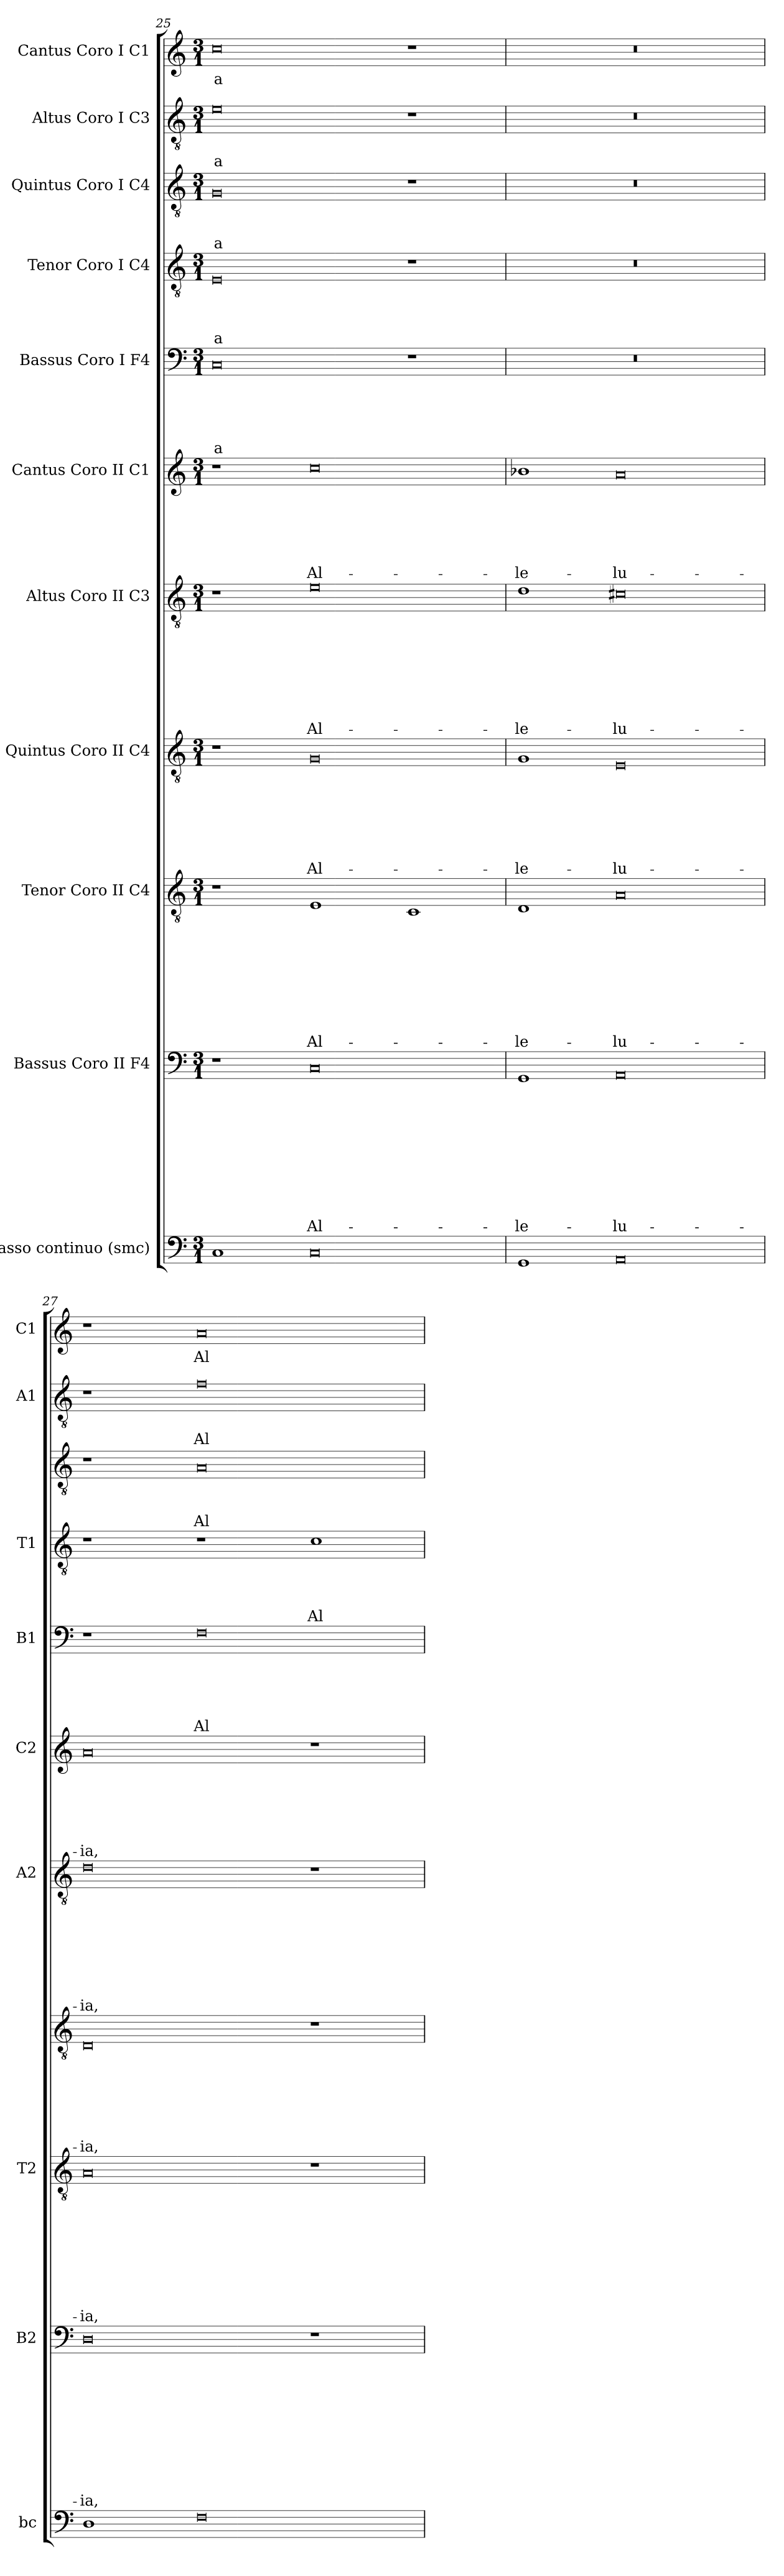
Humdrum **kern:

**kern	**kern	**text	**text	**text	**text	**text	**text	**text	**text	**text	**text	**kern	**text	**text	**text	**text	**text	**text	**text	**text	**text	**kern	**text	**text	**text	**text	**text	**text	**text	**kern	**text	**text	**text	**text	**text	**text	**text	**text	**kern	**text	**text	**text	**text	**text	**text	**kern	**text	**text	**text	**text	**text	**kern	**text	**text	**text	**text	**kern	**text	**text	**text	**kern	**text	**text	**kern	**text
*part11	*part10	*part10	*part10	*part10	*part10	*part10	*part10	*part10	*part10	*part10	*part10	*part9	*part9	*part9	*part9	*part9	*part9	*part9	*part9	*part9	*part9	*part8	*part8	*part8	*part8	*part8	*part8	*part8	*part8	*part7	*part7	*part7	*part7	*part7	*part7	*part7	*part7	*part7	*part6	*part6	*part6	*part6	*part6	*part6	*part6	*part5	*part5	*part5	*part5	*part5	*part5	*part4	*part4	*part4	*part4	*part4	*part3	*part3	*part3	*part3	*part2	*part2	*part2	*part1	*part1
*staff11	*staff10	*staff10	*staff10	*staff10	*staff10	*staff10	*staff10	*staff10	*staff10	*staff10	*staff10	*staff9	*staff9	*staff9	*staff9	*staff9	*staff9	*staff9	*staff9	*staff9	*staff9	*staff8	*staff8	*staff8	*staff8	*staff8	*staff8	*staff8	*staff8	*staff7	*staff7	*staff7	*staff7	*staff7	*staff7	*staff7	*staff7	*staff7	*staff6	*staff6	*staff6	*staff6	*staff6	*staff6	*staff6	*staff5	*staff5	*staff5	*staff5	*staff5	*staff5	*staff4	*staff4	*staff4	*staff4	*staff4	*staff3	*staff3	*staff3	*staff3	*staff2	*staff2	*staff2	*staff1	*staff1
*I"Basso continuo (smc)	*I"Bassus  Coro II F4	*	*	*	*	*	*	*	*	*	*	*I"Tenor Coro II C4	*	*	*	*	*	*	*	*	*	*I"Quintus  Coro II C4	*	*	*	*	*	*	*	*I"Altus  Coro II C3	*	*	*	*	*	*	*	*	*I"Cantus  Coro II C1	*	*	*	*	*	*	*I"Bassus  Coro I F4	*	*	*	*	*	*I"Tenor  Coro I C4	*	*	*	*	*I"Quintus Coro I C4	*	*	*	*I"Altus Coro I C3	*	*	*I"Cantus  Coro I C1	*
*I'bc	*I'B2	*	*	*	*	*	*	*	*	*	*	*I'T2	*	*	*	*	*	*	*	*	*	*	*	*	*	*	*	*	*	*I'A2	*	*	*	*	*	*	*	*	*I'C2	*	*	*	*	*	*	*I'B1	*	*	*	*	*	*I'T1	*	*	*	*	*	*	*	*	*I'A1	*	*	*I'C1	*
!!LO:LB:g=z
*clefF4	*clefF4	*	*	*	*	*	*	*	*	*	*	*clefGv2	*	*	*	*	*	*	*	*	*	*clefGv2	*	*	*	*	*	*	*	*clefGv2	*	*	*	*	*	*	*	*	*clefG2	*	*	*	*	*	*	*clefF4	*	*	*	*	*	*clefGv2	*	*	*	*	*clefGv2	*	*	*	*clefGv2	*	*	*clefG2	*
*k[]	*k[]	*	*	*	*	*	*	*	*	*	*	*k[]	*	*	*	*	*	*	*	*	*	*k[]	*	*	*	*	*	*	*	*k[]	*	*	*	*	*	*	*	*	*k[]	*	*	*	*	*	*	*k[]	*	*	*	*	*	*k[]	*	*	*	*	*k[]	*	*	*	*k[]	*	*	*k[]	*
*C:	*C:	*	*	*	*	*	*	*	*	*	*	*C:	*	*	*	*	*	*	*	*	*	*C:	*	*	*	*	*	*	*	*C:	*	*	*	*	*	*	*	*	*C:	*	*	*	*	*	*	*C:	*	*	*	*	*	*C:	*	*	*	*	*C:	*	*	*	*C:	*	*	*C:	*
*M3/1	*M3/1	*	*	*	*	*	*	*	*	*	*	*M3/1	*	*	*	*	*	*	*	*	*	*M3/1	*	*	*	*	*	*	*	*M3/1	*	*	*	*	*	*	*	*	*M3/1	*	*	*	*	*	*	*M3/1	*	*	*	*	*	*M3/1	*	*	*	*	*M3/1	*	*	*	*M3/1	*	*	*M3/1	*
=25	=25	=25	=25	=25	=25	=25	=25	=25	=25	=25	=25	=25	=25	=25	=25	=25	=25	=25	=25	=25	=25	=25	=25	=25	=25	=25	=25	=25	=25	=25	=25	=25	=25	=25	=25	=25	=25	=25	=25	=25	=25	=25	=25	=25	=25	=25	=25	=25	=25	=25	=25	=25	=25	=25	=25	=25	=25	=25	=25	=25	=25	=25	=25	=25	=25
!	!	!	!	!	!	!	!	!	!	!	!	!	!	!	!	!	!	!	!	!	!	!	!	!	!	!	!	!	!	!	!	!	!	!	!	!	!	!	!	!	!	!	!	!	!	!	!	!	!	!	!LO:LY:b	!	!	!	!	!LO:LY:b	!	!	!	!LO:LY:b	!	!	!LO:LY:b	!	!LO:LY:b
1C	1r	.	.	.	.	.	.	.	.	.	.	1r	.	.	.	.	.	.	.	.	.	1r	.	.	.	.	.	.	.	1r	.	.	.	.	.	.	.	.	1r	.	.	.	.	.	.	0C	.	.	.	.	-a	0E	.	.	.	-a	0G	.	.	-a	0e	.	-a	0cc	-a
!	!	!	!	!	!	!	!	!	!	!	!LO:LY:b	!	!	!	!	!	!	!	!	!	!LO:LY:b	!	!	!	!	!	!	!	!LO:LY:b	!	!	!	!	!	!	!	!	!LO:LY:b	!	!	!	!	!	!	!LO:LY:b	!	!	!	!	!	!	!	!	!	!	!	!	!	!	!	!	!	!	!	!
0C	0C	.	.	.	.	.	.	.	.	.	Al-	1E	.	.	.	.	.	.	.	.	Al-	0G	.	.	.	.	.	.	Al-	0e	.	.	.	.	.	.	.	Al-	0cc	.	.	.	.	.	Al-	.	.	.	.	.	.	.	.	.	.	.	.	.	.	.	.	.	.	.	.
.	.	.	.	.	.	.	.	.	.	.	.	1C	.	.	.	.	.	.	.	.	.	.	.	.	.	.	.	.	.	.	.	.	.	.	.	.	.	.	.	.	.	.	.	.	.	1r	.	.	.	.	.	1r	.	.	.	.	1r	.	.	.	1r	.	.	1r	.
=26	=26	=26	=26	=26	=26	=26	=26	=26	=26	=26	=26	=26	=26	=26	=26	=26	=26	=26	=26	=26	=26	=26	=26	=26	=26	=26	=26	=26	=26	=26	=26	=26	=26	=26	=26	=26	=26	=26	=26	=26	=26	=26	=26	=26	=26	=26	=26	=26	=26	=26	=26	=26	=26	=26	=26	=26	=26	=26	=26	=26	=26	=26	=26	=26	=26
!	!	!	!	!	!	!	!	!	!	!	!LO:LY:b	!	!	!	!	!	!	!	!	!	!LO:LY:b	!	!	!	!	!	!	!	!LO:LY:b	!	!	!	!	!	!	!	!	!LO:LY:b	!	!	!	!	!	!	!LO:LY:b	!	!	!	!	!	!	!	!	!	!	!	!	!	!	!	!	!	!	!	!
1GG	1GG	.	.	.	.	.	.	.	.	.	-le-	1D	.	.	.	.	.	.	.	.	-le-	1G	.	.	.	.	.	.	-le-	1d	.	.	.	.	.	.	.	-le-	1b-X	.	.	.	.	.	-le-	0.r	.	.	.	.	.	0.r	.	.	.	.	0.r	.	.	.	0.r	.	.	0.r	.
!	!	!	!	!	!	!	!	!	!	!	!LO:LY:b	!	!	!	!	!	!	!	!	!	!LO:LY:b	!	!	!	!	!	!	!	!LO:LY:b	!	!	!	!	!	!	!	!	!LO:LY:b	!	!	!	!	!	!	!LO:LY:b	!	!	!	!	!	!	!	!	!	!	!	!	!	!	!	!	!	!	!	!
0AA	0AA	.	.	.	.	.	.	.	.	.	-lu-	0A	.	.	.	.	.	.	.	.	-lu-	0E	.	.	.	.	.	.	-lu-	0c#X	.	.	.	.	.	.	.	-lu-	0a	.	.	.	.	.	-lu-	.	.	.	.	.	.	.	.	.	.	.	.	.	.	.	.	.	.	.	.
=27	=27	=27	=27	=27	=27	=27	=27	=27	=27	=27	=27	=27	=27	=27	=27	=27	=27	=27	=27	=27	=27	=27	=27	=27	=27	=27	=27	=27	=27	=27	=27	=27	=27	=27	=27	=27	=27	=27	=27	=27	=27	=27	=27	=27	=27	=27	=27	=27	=27	=27	=27	=27	=27	=27	=27	=27	=27	=27	=27	=27	=27	=27	=27	=27	=27
!	!	!	!	!	!	!	!	!	!	!	!LO:LY:b	!	!	!	!	!	!	!	!	!	!LO:LY:b	!	!	!	!	!	!	!	!LO:LY:b	!	!	!	!	!	!	!	!	!LO:LY:b	!	!	!	!	!	!	!LO:LY:b	!	!	!	!	!	!	!	!	!	!	!	!	!	!	!	!	!	!	!	!
1D	0D	.	.	.	.	.	.	.	.	.	-ia,	0A	.	.	.	.	.	.	.	.	-ia,	0D	.	.	.	.	.	.	-ia,	0d	.	.	.	.	.	.	.	-ia,	0a	.	.	.	.	.	-ia,	1r	.	.	.	.	.	1r	.	.	.	.	1r	.	.	.	1r	.	.	1r	.
!	!	!	!	!	!	!	!	!	!	!	!	!	!	!	!	!	!	!	!	!	!	!	!	!	!	!	!	!	!	!	!	!	!	!	!	!	!	!	!	!	!	!	!	!	!	!	!	!	!	!	!LO:LY:b	!	!	!	!	!	!	!	!	!LO:LY:b	!	!	!LO:LY:b	!	!LO:LY:b
0F	.	.	.	.	.	.	.	.	.	.	.	.	.	.	.	.	.	.	.	.	.	.	.	.	.	.	.	.	.	.	.	.	.	.	.	.	.	.	.	.	.	.	.	.	.	0F	.	.	.	.	Al-	1r	.	.	.	.	0A	.	.	Al-	0f	.	Al-	0a	Al-
!	!	!	!	!	!	!	!	!	!	!	!	!	!	!	!	!	!	!	!	!	!	!	!	!	!	!	!	!	!	!	!	!	!	!	!	!	!	!	!	!	!	!	!	!	!	!	!	!	!	!	!	!	!	!	!	!LO:LY:b	!	!	!	!	!	!	!	!	!
.	1r	.	.	.	.	.	.	.	.	.	.	1r	.	.	.	.	.	.	.	.	.	1r	.	.	.	.	.	.	.	1r	.	.	.	.	.	.	.	.	1r	.	.	.	.	.	.	.	.	.	.	.	.	1c	.	.	.	Al-	.	.	.	.	.	.	.	.	.
=	=	=	=	=	=	=	=	=	=	=	=	=	=	=	=	=	=	=	=	=	=	=	=	=	=	=	=	=	=	=	=	=	=	=	=	=	=	=	=	=	=	=	=	=	=	=	=	=	=	=	=	=	=	=	=	=	=	=	=	=	=	=	=	=	=
*-	*-	*-	*-	*-	*-	*-	*-	*-	*-	*-	*-	*-	*-	*-	*-	*-	*-	*-	*-	*-	*-	*-	*-	*-	*-	*-	*-	*-	*-	*-	*-	*-	*-	*-	*-	*-	*-	*-	*-	*-	*-	*-	*-	*-	*-	*-	*-	*-	*-	*-	*-	*-	*-	*-	*-	*-	*-	*-	*-	*-	*-	*-	*-	*-	*-
